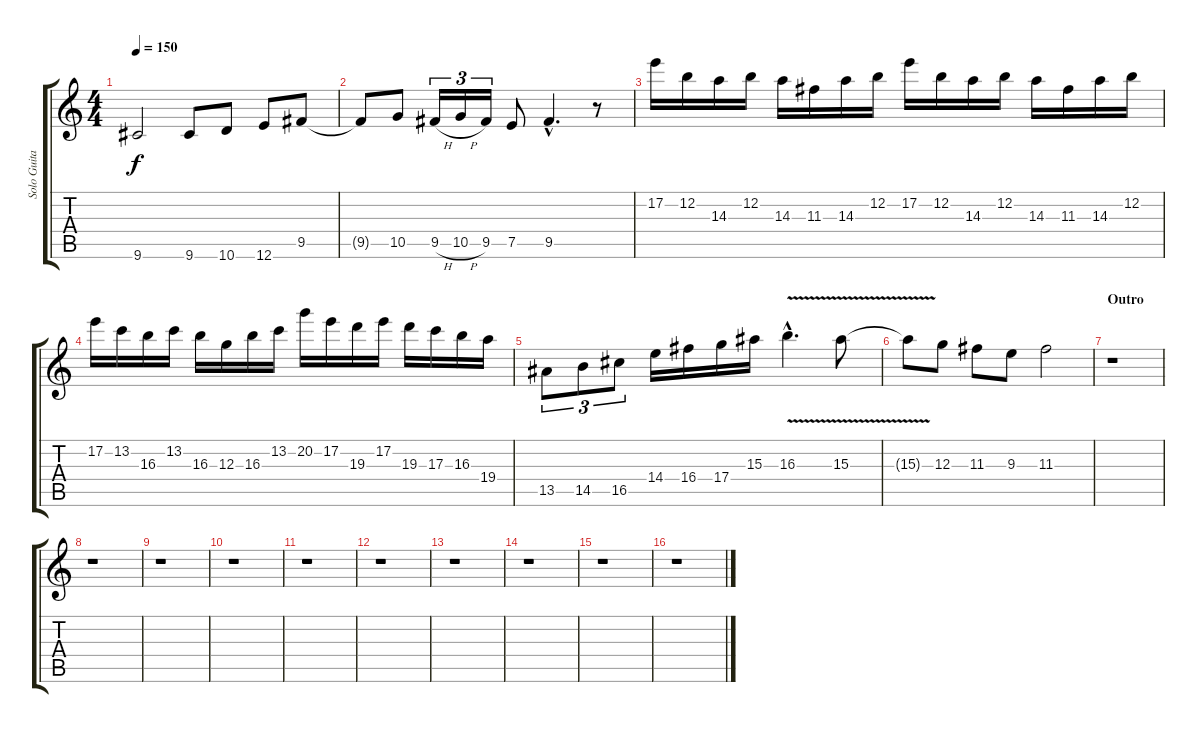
\track ("Solo Guitar" "Solo Guita") {instrument overdrivenguitar}
\staff {score tabs}
\tuning (E4 B3 G3 D3 A2 E2) {hide}
\ts (4 4)
\tempo 150
\clef g2
\ks c
9.6.2{dy f} 9.6.8 10.6.8 12.6.8 9.5.8 |
9.5{t}.8 10.5.8 9.5{h}.16{tu (3 2)} 10.5{h}.16{tu (3 2)} 9.5.16{tu (3 2)} 7.5.8 9.5{hac}.4{d} r.8 |
17.2.16 12.2.16 14.3.16 12.2.16 14.3.16 11.3.16 14.3.16 12.2.16 17.2.16 12.2.16 14.3.16 12.2.16 14.3.16 11.3.16 14.3.16 12.2.16 |
17.2.16 13.2.16 16.3.16 13.2.16 16.3.16 12.3.16 16.3.16 13.2.16 20.2.16 17.2.16 19.3.16 17.2.16 19.3.16 17.3.16 16.3.16 19.4.16 |
13.5.8{tu (3 2)} 14.5.8{tu (3 2)} 16.5.8{tu (3 2)} 14.4.16 16.4.16 17.4.16 15.3.16 16.3{v hac}.4{d} 15.3{v}.8 |
15.3{t}.8 12.3.8 11.3.8 9.3.8 11.3.2 |
\section ("" "Outro")
r.1 |
r.1 |
r.1 |
r.1 |
r.1 |
r.1 |
r.1 |
r.1 |
r.1 |
r.1
